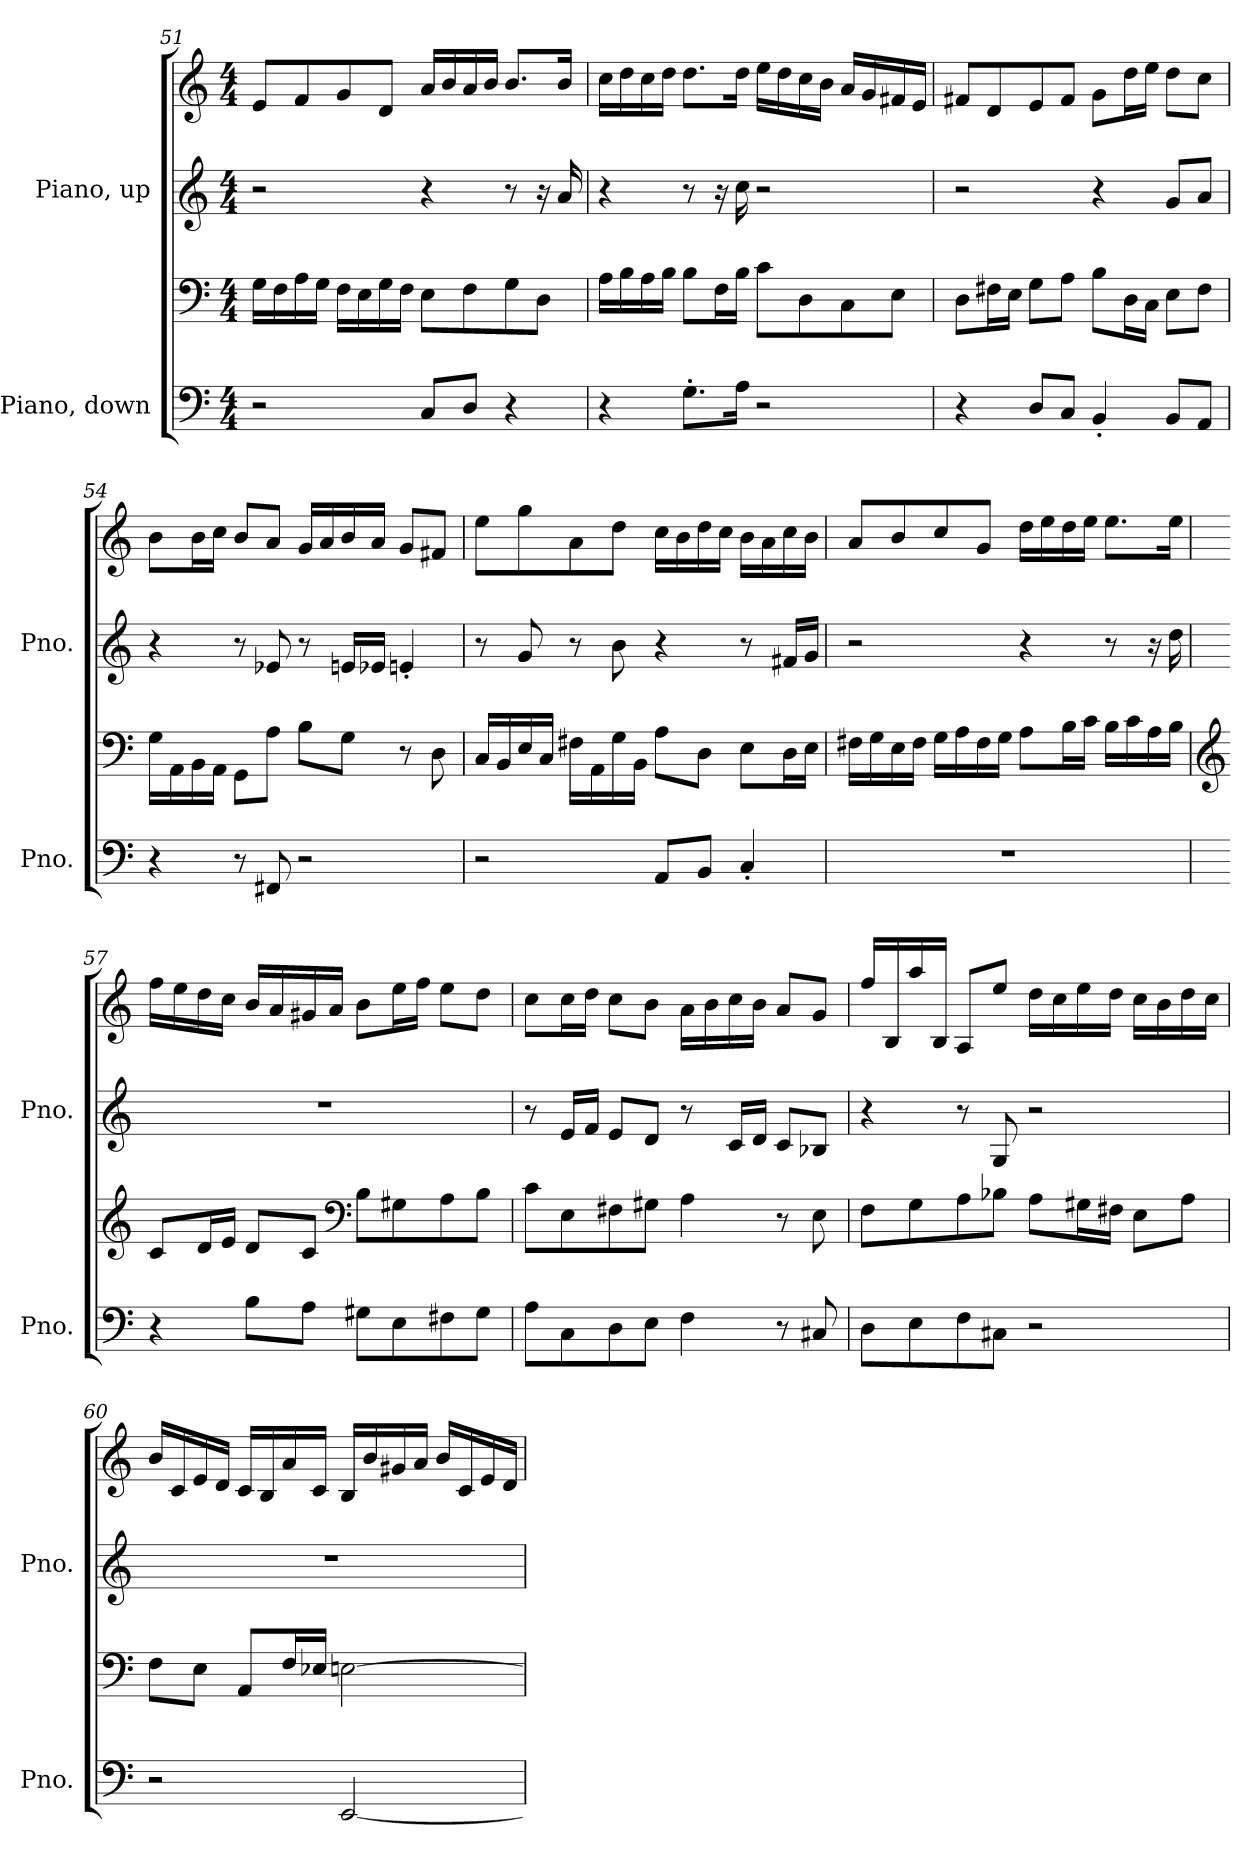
**kern	**kern	**kern	**kern
*part2	*part2	*part1	*part1
*staff4	*staff3	*staff2	*staff1
*I"Piano, down	*	*I"Piano, up	*
*I'Pno.	*	*I'Pno.	*
*clefF4	*clefF4	*clefG2	*clefG2
*k[]	*k[]	*k[]	*k[]
*M4/4	*M4/4	*M4/4	*M4/4
=51	=51	=51	=51
2r	16G\LL	2r	8e/L
.	16F\	.	.
.	16A\	.	8f/
.	16G\JJ	.	.
.	16F\LL	.	8g/
.	16E\	.	.
.	16G\	.	8d/J
.	16F\JJ	.	.
8C/L	8E\L	4r	16a/LL
.	.	.	16b/
8D/J	8F\	.	16a/
.	.	.	16b/JJ
4r	8G\	8r	8.b/L
.	8D\J	16r	.
.	.	16a/	16b/Jk
!!LO:LB:g=z
=52	=52	=52	=52
4r	16A\LL	4r	16cc\LL
.	16B\	.	16dd\
.	16A\	.	16cc\
.	16B\JJ	.	16dd\JJ
8.G'\L	8B\L	8r	8.dd\L
.	16F\L	16r	.
16A\Jk	16B\JJ	16cc\	16dd\Jk
2r	8c\L	2r	16ee\LL
.	.	.	16dd\
.	8D\	.	16cc\
.	.	.	16b\JJ
.	8C\	.	16a/LL
.	.	.	16g/
.	8E\J	.	16f#X/
.	.	.	16e/JJ
=53	=53	=53	=53
4r	8D\L	2r	8f#X/L
.	16F#X\L	.	8d/
.	16E\JJ	.	.
8D/L	8G\L	.	8e/
8C/J	8A\J	.	8f#/J
4BB'/	8B\L	4r	8g\L
.	16D\L	.	16dd\L
.	16C\JJ	.	16ee\JJ
8BB/L	8E\L	8g/L	8dd\L
8AA/J	8F#\J	8a/J	8cc\J
=54	=54	=54	=54
4r	16G\LL	4r	8b\L
.	16AA\	.	.
.	16BB\	.	16b\L
.	16AA\JJ	.	16cc\JJ
8r	8GG\L	8r	8b/L
8FF#X/	8A\J	8e-X/	8a/J
2r	8B\L	8r	16g/LL
.	.	.	16a/
.	8G\J	16en/LL	16b/
.	.	16e-X/JJ	16a/JJ
.	8r	4en'/	8g/L
.	8D\	.	8f#X/J
!!LO:LB:g=z
=55	=55	=55	=55
2r	16C/LL	8r	8ee\L
.	16BB/	.	.
.	16E/	8g/	8gg\
.	16C/JJ	.	.
.	16F#X\LL	8r	8a\
.	16AA\	.	.
.	16G\	8b\	8dd\J
.	16BB\JJ	.	.
8AA/L	8A\L	4r	16cc\LL
.	.	.	16b\
8BB/J	8D\J	.	16dd\
.	.	.	16cc\JJ
4C'/	8E\L	8r	16b\LL
.	.	.	16a\
.	16D\L	16f#X/LL	16cc\
.	16E\JJ	16g/JJ	16b\JJ
=56	=56	=56	=56
1r	16F#X\LL	2r	8a/L
.	16G\	.	.
.	16E\	.	8b/
.	16F#\JJ	.	.
.	16G\LL	.	8cc/
.	16A\	.	.
.	16F#\	.	8g/J
.	16G\JJ	.	.
.	8A\L	4r	16dd\LL
.	.	.	16ee\
.	16B\L	.	16dd\
.	16c\JJ	.	16ee\JJ
.	16B\LL	8r	8.ee\L
.	16c\	.	.
.	16A\	16r	.
.	16B\JJ	16dd\	16ee\Jk
!!LO:PB:g=z
=57	=57	=57	=57
*	*clefG2	*	*
4r	8c/L	1r	16ff\LL
.	.	.	16ee\
.	16d/L	.	16dd\
.	16e/JJ	.	16cc\JJ
8B\L	8d/L	.	16b/LL
.	.	.	16a/
8A\J	8c/J	.	16g#X/
.	.	.	16a/JJ
*	*clefF4	*	*
8G#X\L	8B\L	.	8b\L
8E\	8G#X\	.	16ee\L
.	.	.	16ff\JJ
8F#X\	8A\	.	8ee\L
8G#\J	8B\J	.	8dd\J
=58	=58	=58	=58
8A\L	8c\L	8r	8cc\L
8C\	8E\	16e/LL	16cc\L
.	.	16f/JJ	16dd\JJ
8D\	8F#X\	8e/L	8cc\L
8E\J	8G#X\J	8d/J	8b\J
4F\	4A\	8r	16a\LL
.	.	.	16b\
.	.	16c/LL	16cc\
.	.	16d/JJ	16b\JJ
8r	8r	8c/L	8a/L
8C#X/	8E\	8B-X/J	8g/J
!!LO:LB:g=z
=59	=59	=59	=59
8D\L	8F\L	4r	16ff/LL
.	.	.	16B/
8E\	8G\	.	16aa/
.	.	.	16B/JJ
8F\	8A\	8r	8A/L
8C#X\J	8B-X\J	8G/	8ee/J
2r	8A\L	2r	16dd\LL
.	.	.	16cc\
.	16G#X\L	.	16ee\
.	16F#X\JJ	.	16dd\JJ
.	8E\L	.	16cc\LL
.	.	.	16b\
.	8A\J	.	16dd\
.	.	.	16cc\JJ
=60	=60	=60	=60
2r	8F\L	1r	16b/LL
.	.	.	16c/
.	8E\J	.	16e/
.	.	.	16d/JJ
.	8AA/L	.	16c/LL
.	.	.	16B/
.	16F/L	.	16a/
.	16E-X/JJ	.	16c/JJ
[2EE/	[2En\	.	16B/LL
.	.	.	16b/
.	.	.	16g#X/
.	.	.	16a/JJ
.	.	.	16b/LL
.	.	.	16c/
.	.	.	16e/
.	.	.	16d/JJ
=	=	=	=
*-	*-	*-	*-
